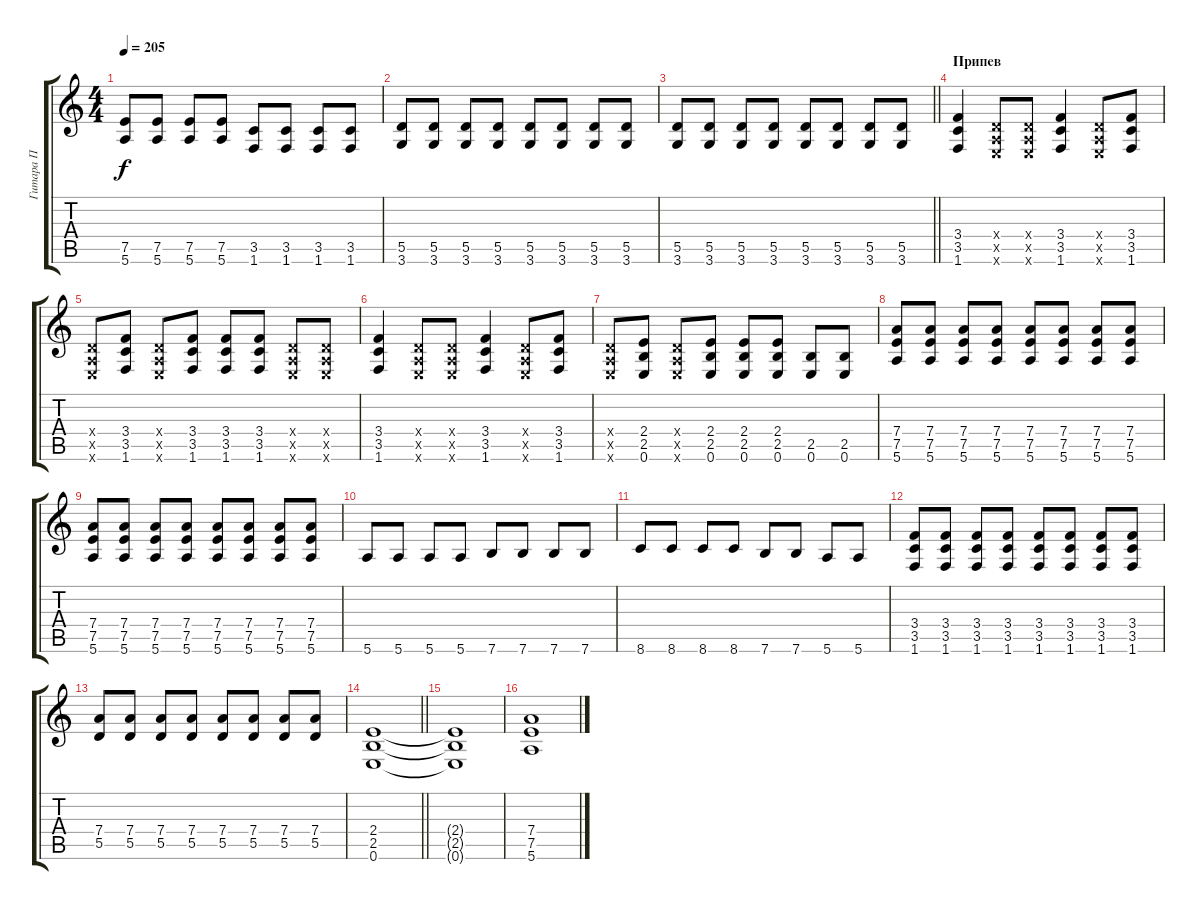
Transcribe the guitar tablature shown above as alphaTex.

\track ("Гитара П" "Гитара П") {instrument overdrivenguitar}
\staff {score tabs}
\tuning (E4 B3 G3 D3 A2 E2) {hide}
\ts (4 4)
\tempo 205
\clef g2
\ks c
(7.5 5.6).8{dy f} (7.5 5.6).8 (7.5 5.6).8 (7.5 5.6).8 (3.5 1.6).8 (3.5 1.6).8 (3.5 1.6).8 (3.5 1.6).8 |
(5.5 3.6).8 (5.5 3.6).8 (5.5 3.6).8 (5.5 3.6).8 (5.5 3.6).8 (5.5 3.6).8 (5.5 3.6).8 (5.5 3.6).8 |
\barLineRight lightlight
(5.5 3.6).8 (5.5 3.6).8 (5.5 3.6).8 (5.5 3.6).8 (5.5 3.6).8 (5.5 3.6).8 (5.5 3.6).8 (5.5 3.6).8 |
\section ("" "Припев")
(3.4 3.5 1.6).4 (0.4{x} 0.5{x} 0.6{x}).8 (0.4{x} 0.5{x} 0.6{x}).8 (3.4 3.5 1.6).4 (0.4{x} 0.5{x} 0.6{x}).8 (3.4 3.5 1.6).8 |
(0.4{x} 0.5{x} 0.6{x}).8 (3.4 3.5 1.6).8 (0.4{x} 0.5{x} 0.6{x}).8 (3.4 3.5 1.6).8 (3.4 3.5 1.6).8 (3.4 3.5 1.6).8 (0.4{x} 0.5{x} 0.6{x}).8 (0.4{x} 0.5{x} 0.6{x}).8 |
(3.4 3.5 1.6).4 (0.4{x} 0.5{x} 0.6{x}).8 (0.4{x} 0.5{x} 0.6{x}).8 (3.4 3.5 1.6).4 (0.4{x} 0.5{x} 0.6{x}).8 (3.4 3.5 1.6).8 |
(0.4{x} 0.5{x} 0.6{x}).8 (2.4 2.5 0.6).8 (0.4{x} 0.5{x} 0.6{x}).8 (2.4 2.5 0.6).8 (2.4 2.5 0.6).8 (2.4 2.5 0.6).8 (2.5 0.6).8 (2.5 0.6).8 |
(7.4 7.5 5.6).8 (7.4 7.5 5.6).8 (7.4 7.5 5.6).8 (7.4 7.5 5.6).8 (7.4 7.5 5.6).8 (7.4 7.5 5.6).8 (7.4 7.5 5.6).8 (7.4 7.5 5.6).8 |
(7.4 7.5 5.6).8 (7.4 7.5 5.6).8 (7.4 7.5 5.6).8 (7.4 7.5 5.6).8 (7.4 7.5 5.6).8 (7.4 7.5 5.6).8 (7.4 7.5 5.6).8 (7.4 7.5 5.6).8 |
5.6.8 5.6.8 5.6.8 5.6.8 7.6.8 7.6.8 7.6.8 7.6.8 |
8.6.8 8.6.8 8.6.8 8.6.8 7.6.8 7.6.8 5.6.8 5.6.8 |
(3.4 3.5 1.6).8 (3.4 3.5 1.6).8 (3.4 3.5 1.6).8 (3.4 3.5 1.6).8 (3.4 3.5 1.6).8 (3.4 3.5 1.6).8 (3.4 3.5 1.6).8 (3.4 3.5 1.6).8 |
(7.4 5.5).8 (7.4 5.5).8 (7.4 5.5).8 (7.4 5.5).8 (7.4 5.5).8 (7.4 5.5).8 (7.4 5.5).8 (7.4 5.5).8 |
\barLineRight lightlight
(2.4 2.5 0.6).1 |
(2.4{t} 2.5{t} 0.6{t}).1 |
(7.4 7.5 5.6).1
